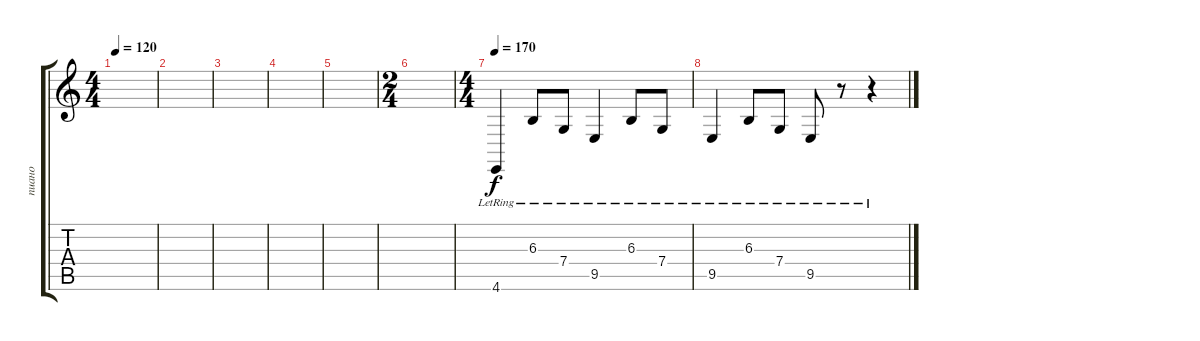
\track ("пиано" "пиано") {instrument acousticgrandpiano}
\staff {score tabs}
\tuning (D4 A3 F3 C3 G2 C2) {hide}
\ts (4 4)
\tempo 120
\clef g2
\ks c
|
|
|
|
|
\ts (2 4)
|
\ts (4 4)
\tempo 170
4.6{lr}.4{volume 13} 6.3{lr}.8 7.4{lr}.8 9.5{lr}.4 6.3{lr}.8 7.4{lr}.8 |
9.5{lr}.4 6.3{lr}.8 7.4{lr}.8 9.5{lr}.8 r.8 r.4
